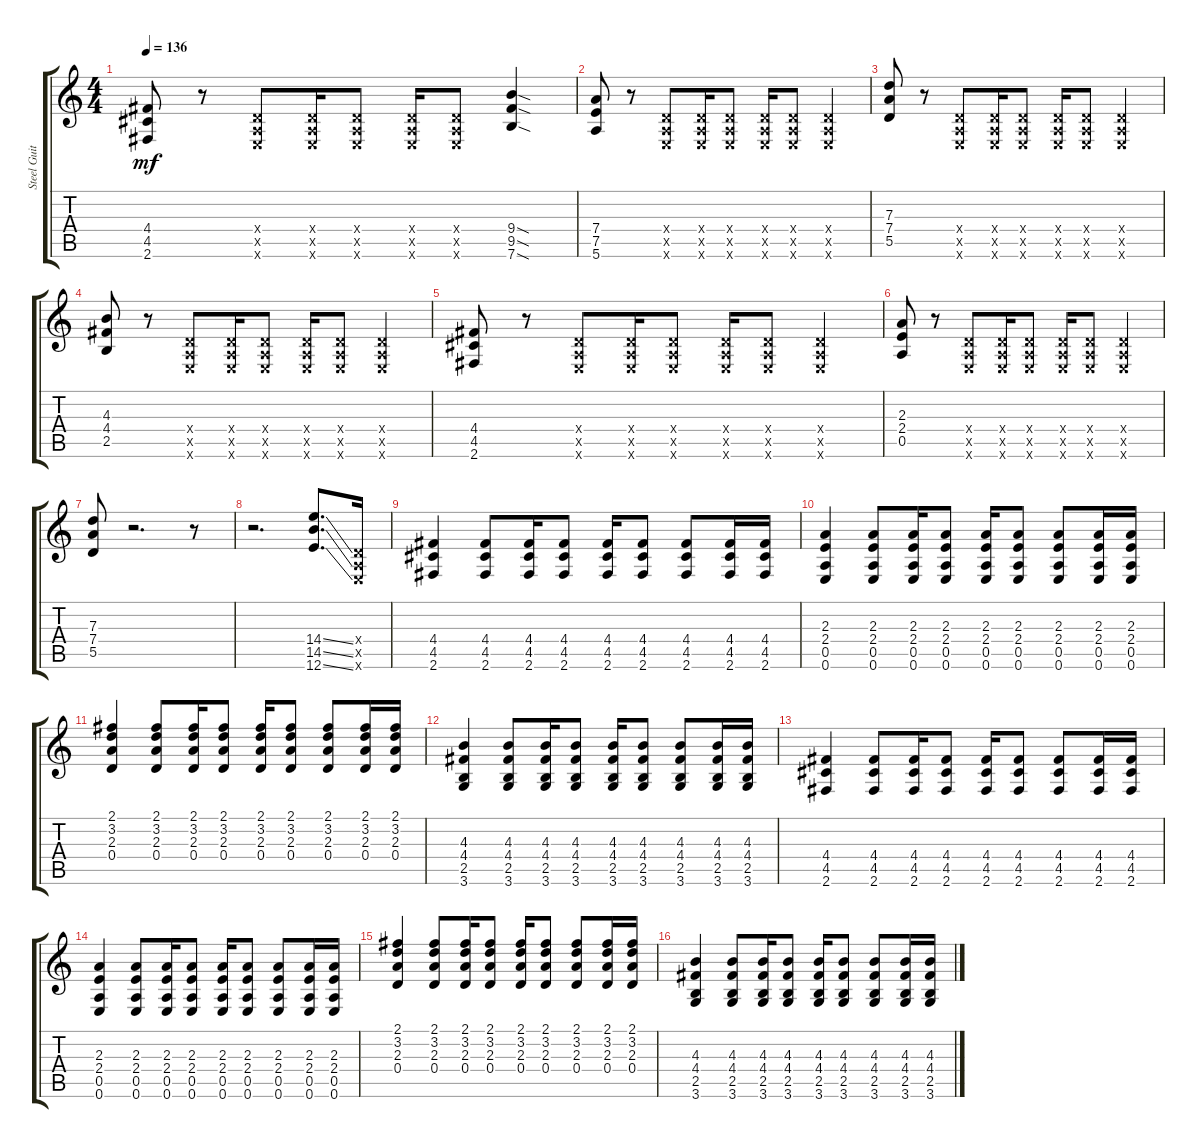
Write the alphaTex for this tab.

\track ("Steel Guitar" "Steel Guit") {instrument acousticguitarsteel}
\staff {score tabs}
\tuning (E4 B3 G3 D3 A2 E2) {hide}
\ts (4 4)
\tempo 136
\clef g2
\ks c
(4.4 4.5 2.6).8{dy mf} r.8 (0.4{x} 0.5{x} 0.6{x}).8 (0.4{x} 0.5{x} 0.6{x}).16 (0.4{x} 0.5{x} 0.6{x}).8 (0.4{x} 0.5{x} 0.6{x}).16 (0.4{x} 0.5{x} 0.6{x}).8 (9.4{sod} 9.5{sod} 7.6{sod}).4 |
(7.4 7.5 5.6).8 r.8 (0.4{x} 0.5{x} 0.6{x}).8 (0.4{x} 0.5{x} 0.6{x}).16 (0.4{x} 0.5{x} 0.6{x}).8 (0.4{x} 0.5{x} 0.6{x}).16 (0.4{x} 0.5{x} 0.6{x}).8 (0.4{x} 0.5{x} 0.6{x}).4 |
(7.3 7.4 5.5).8 r.8 (0.4{x} 0.5{x} 0.6{x}).8 (0.4{x} 0.5{x} 0.6{x}).16 (0.4{x} 0.5{x} 0.6{x}).8 (0.4{x} 0.5{x} 0.6{x}).16 (0.4{x} 0.5{x} 0.6{x}).8 (0.4{x} 0.5{x} 0.6{x}).4 |
(4.3 4.4 2.5).8 r.8 (0.4{x} 0.5{x} 0.6{x}).8 (0.4{x} 0.5{x} 0.6{x}).16 (0.4{x} 0.5{x} 0.6{x}).8 (0.4{x} 0.5{x} 0.6{x}).16 (0.4{x} 0.5{x} 0.6{x}).8 (0.4{x} 0.5{x} 0.6{x}).4 |
(4.4 4.5 2.6).8 r.8 (0.4{x} 0.5{x} 0.6{x}).8 (0.4{x} 0.5{x} 0.6{x}).16 (0.4{x} 0.5{x} 0.6{x}).8 (0.4{x} 0.5{x} 0.6{x}).16 (0.4{x} 0.5{x} 0.6{x}).8 (0.4{x} 0.5{x} 0.6{x}).4 |
(2.3 2.4 0.5).8 r.8 (0.4{x} 0.5{x} 0.6{x}).8 (0.4{x} 0.5{x} 0.6{x}).16 (0.4{x} 0.5{x} 0.6{x}).8 (0.4{x} 0.5{x} 0.6{x}).16 (0.4{x} 0.5{x} 0.6{x}).8 (0.4{x} 0.5{x} 0.6{x}).4 |
(7.3 7.4 5.5).8 r.2{d} r.8 |
r.2{d} (14.4{ss} 14.5{ss} 12.6{ss}).8{d} (0.4{x} 0.5{x} 0.6{x}).16 |
(4.4 4.5 2.6).4 (4.4 4.5 2.6).8 (4.4 4.5 2.6).16 (4.4 4.5 2.6).8 (4.4 4.5 2.6).16 (4.4 4.5 2.6).8 (4.4 4.5 2.6).8 (4.4 4.5 2.6).16 (4.4 4.5 2.6).16 |
(2.3 2.4 0.5 0.6).4 (2.3 2.4 0.5 0.6).8 (2.3 2.4 0.5 0.6).16 (2.3 2.4 0.5 0.6).8 (2.3 2.4 0.5 0.6).16 (2.3 2.4 0.5 0.6).8 (2.3 2.4 0.5 0.6).8 (2.3 2.4 0.5 0.6).16 (2.3 2.4 0.5 0.6).16 |
(2.1 3.2 2.3 0.4).4 (2.1 3.2 2.3 0.4).8 (2.1 3.2 2.3 0.4).16 (2.1 3.2 2.3 0.4).8 (2.1 3.2 2.3 0.4).16 (2.1 3.2 2.3 0.4).8 (2.1 3.2 2.3 0.4).8 (2.1 3.2 2.3 0.4).16 (2.1 3.2 2.3 0.4).16 |
(4.3 4.4 2.5 3.6).4 (4.3 4.4 2.5 3.6).8 (4.3 4.4 2.5 3.6).16 (4.3 4.4 2.5 3.6).8 (4.3 4.4 2.5 3.6).16 (4.3 4.4 2.5 3.6).8 (4.3 4.4 2.5 3.6).8 (4.3 4.4 2.5 3.6).16 (4.3 4.4 2.5 3.6).16 |
(4.4 4.5 2.6).4 (4.4 4.5 2.6).8 (4.4 4.5 2.6).16 (4.4 4.5 2.6).8 (4.4 4.5 2.6).16 (4.4 4.5 2.6).8 (4.4 4.5 2.6).8 (4.4 4.5 2.6).16 (4.4 4.5 2.6).16 |
(2.3 2.4 0.5 0.6).4 (2.3 2.4 0.5 0.6).8 (2.3 2.4 0.5 0.6).16 (2.3 2.4 0.5 0.6).8 (2.3 2.4 0.5 0.6).16 (2.3 2.4 0.5 0.6).8 (2.3 2.4 0.5 0.6).8 (2.3 2.4 0.5 0.6).16 (2.3 2.4 0.5 0.6).16 |
(2.1 3.2 2.3 0.4).4 (2.1 3.2 2.3 0.4).8 (2.1 3.2 2.3 0.4).16 (2.1 3.2 2.3 0.4).8 (2.1 3.2 2.3 0.4).16 (2.1 3.2 2.3 0.4).8 (2.1 3.2 2.3 0.4).8 (2.1 3.2 2.3 0.4).16 (2.1 3.2 2.3 0.4).16 |
(4.3 4.4 2.5 3.6).4 (4.3 4.4 2.5 3.6).8 (4.3 4.4 2.5 3.6).16 (4.3 4.4 2.5 3.6).8 (4.3 4.4 2.5 3.6).16 (4.3 4.4 2.5 3.6).8 (4.3 4.4 2.5 3.6).8 (4.3 4.4 2.5 3.6).16 (4.3 4.4 2.5 3.6).16
